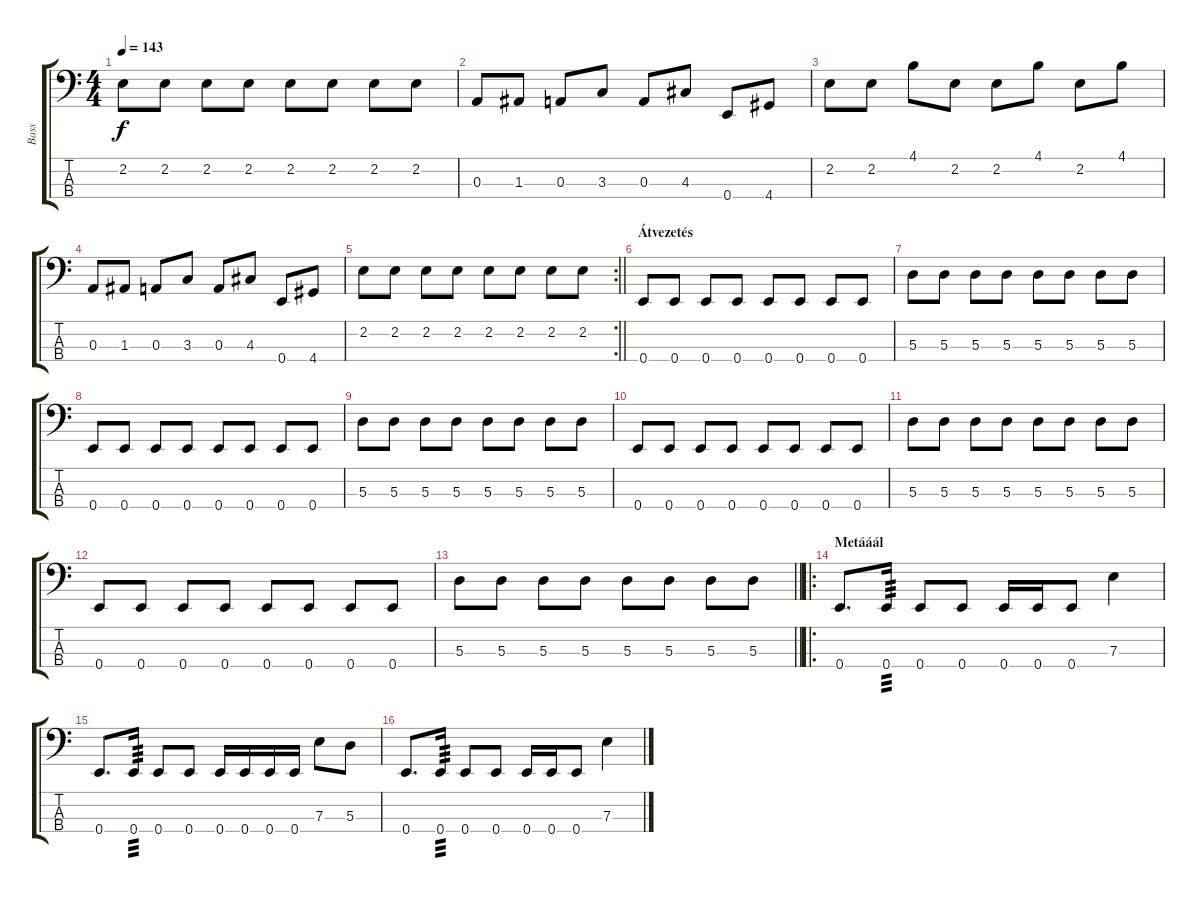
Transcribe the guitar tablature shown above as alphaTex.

\track ("Bass" "Bass") {instrument electricbasspick}
\staff {score tabs}
\tuning (G2 D2 A1 E1) {hide}
\ts (4 4)
\tempo 143
\clef f4
\ks c
2.2.8{dy f} 2.2.8 2.2.8 2.2.8 2.2.8 2.2.8 2.2.8 2.2.8 |
0.3.8 1.3.8 0.3.8 3.3.8 0.3.8 4.3.8 0.4.8 4.4.8 |
2.2.8 2.2.8 4.1.8 2.2.8 2.2.8 4.1.8 2.2.8 4.1.8 |
0.3.8 1.3.8 0.3.8 3.3.8 0.3.8 4.3.8 0.4.8 4.4.8 |
\rc 2
\barLineRight lightlight
2.2.8 2.2.8 2.2.8 2.2.8 2.2.8 2.2.8 2.2.8 2.2.8 |
\section ("" "Átvezetés")
0.4.8 0.4.8 0.4.8 0.4.8 0.4.8 0.4.8 0.4.8 0.4.8 |
5.3.8 5.3.8 5.3.8 5.3.8 5.3.8 5.3.8 5.3.8 5.3.8 |
0.4.8 0.4.8 0.4.8 0.4.8 0.4.8 0.4.8 0.4.8 0.4.8 |
5.3.8 5.3.8 5.3.8 5.3.8 5.3.8 5.3.8 5.3.8 5.3.8 |
0.4.8 0.4.8 0.4.8 0.4.8 0.4.8 0.4.8 0.4.8 0.4.8 |
5.3.8 5.3.8 5.3.8 5.3.8 5.3.8 5.3.8 5.3.8 5.3.8 |
0.4.8 0.4.8 0.4.8 0.4.8 0.4.8 0.4.8 0.4.8 0.4.8 |
\barLineRight lightlight
5.3.8 5.3.8 5.3.8 5.3.8 5.3.8 5.3.8 5.3.8 5.3.8 |
\ro
\section ("" "Metááál")
0.4.8{d} 0.4.16{tp 3} 0.4.8 0.4.8 0.4.16 0.4.16 0.4.8 7.3.4 |
0.4.8{d} 0.4.16{tp 3} 0.4.8 0.4.8 0.4.16 0.4.16 0.4.16 0.4.16 7.3.8 5.3.8 |
0.4.8{d} 0.4.16{tp 3} 0.4.8 0.4.8 0.4.16 0.4.16 0.4.8 7.3.4
